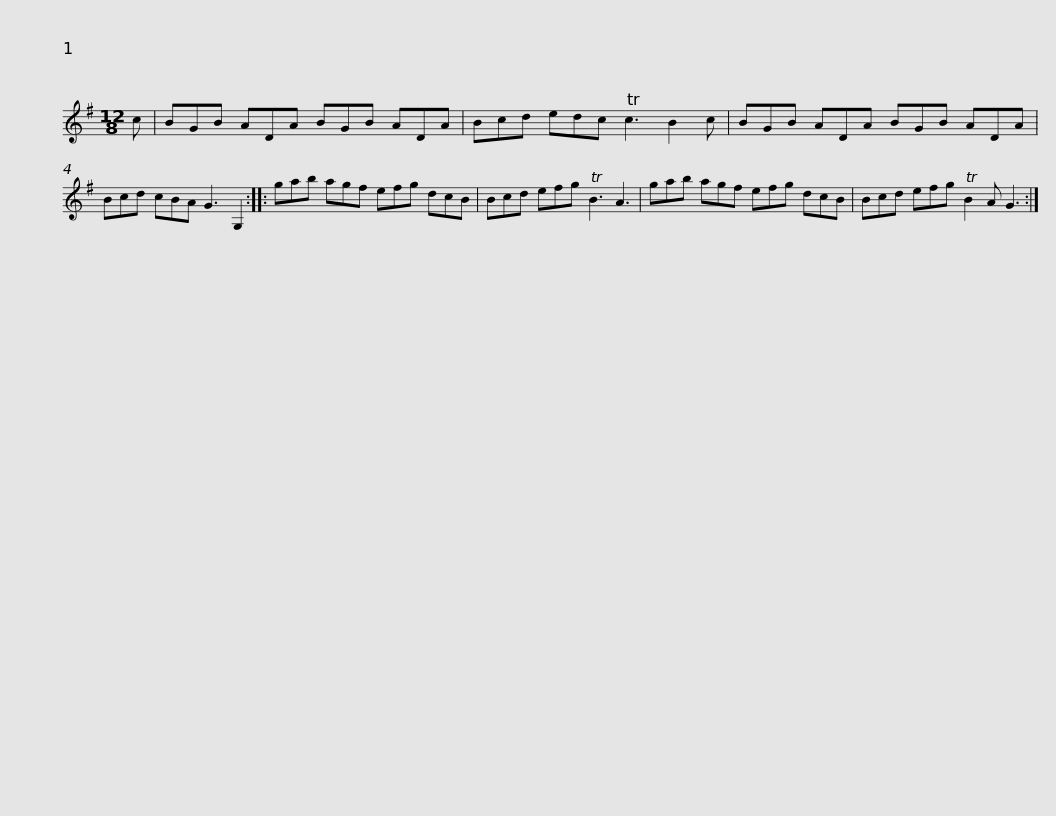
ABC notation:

X:1
L:1/8
M:12/8
I:linebreak $
K:G
V:1 treble
V:1
 c | BGB ADA BGB ADA | Bcd edc Tc3 B2 c | BGB ADA BGB ADA |$ Bcd cBA G3 G,2 :: %5
 gab agf efg dcB | Bcd efg TB3 A3 |$ gab agf efg dcB | Bcd efg TB2 A G3 :| %9
